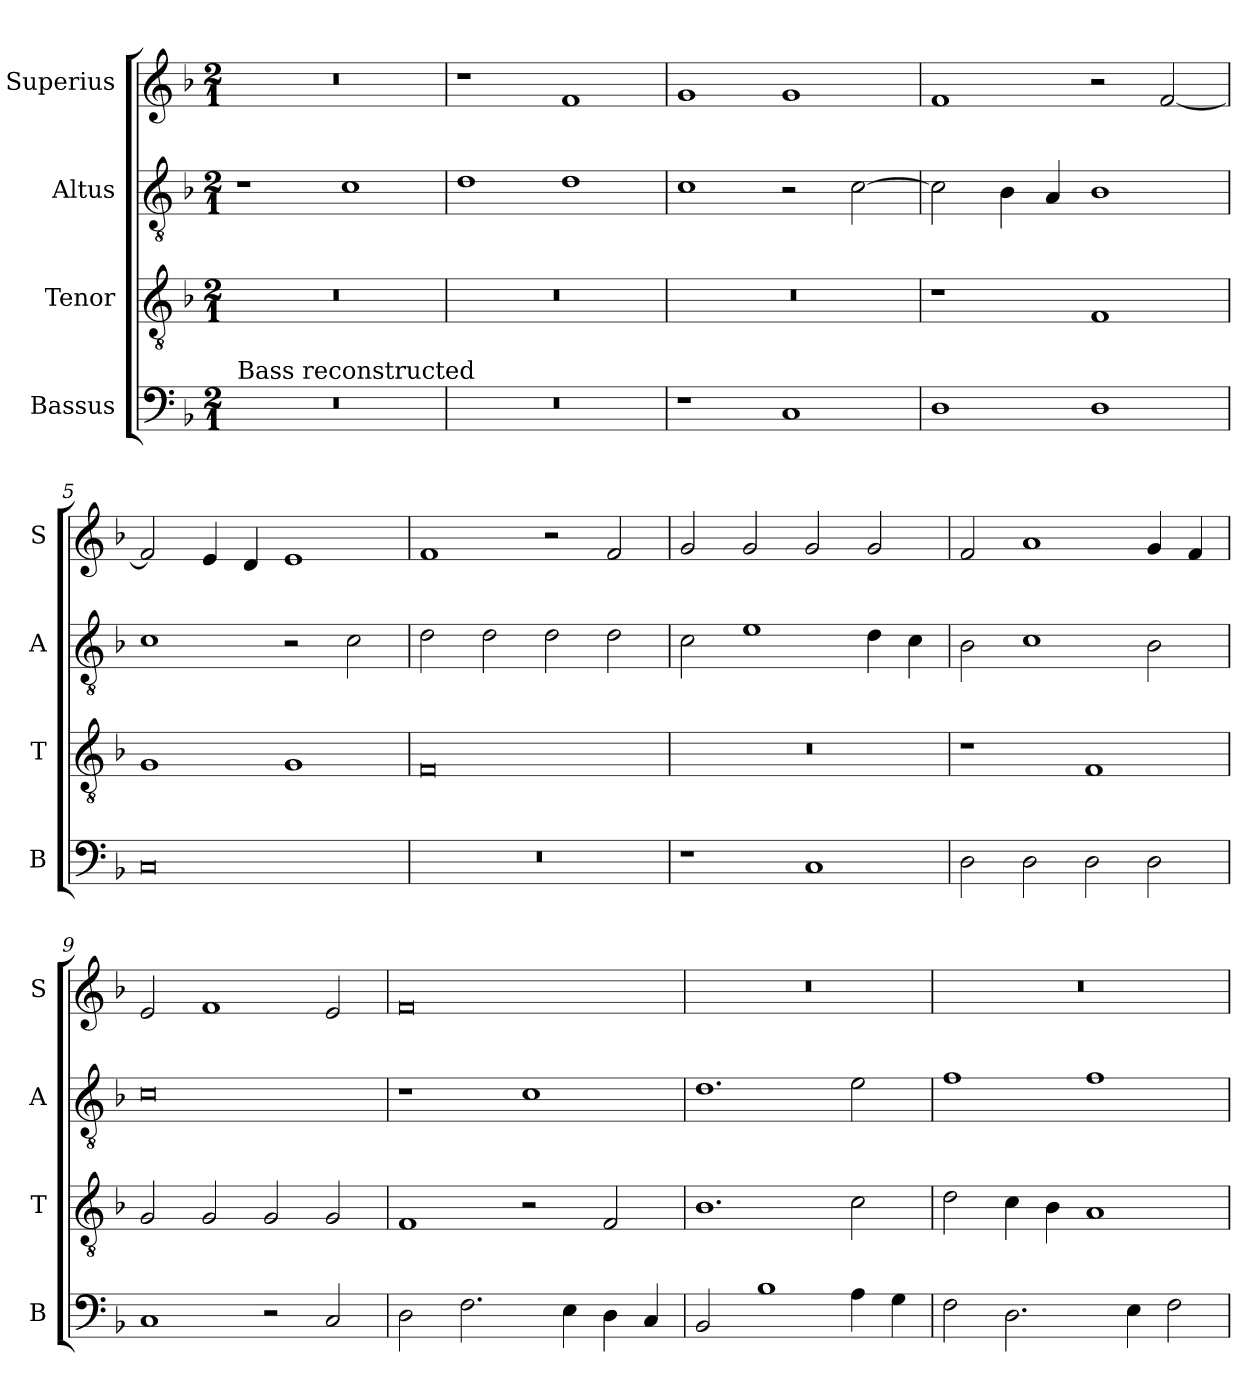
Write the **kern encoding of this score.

**kern	**kern	**kern	**kern
*part4	*part3	*part2	*part1
*staff4	*staff3	*staff2	*staff1
*I"Bassus	*I"Tenor	*I"Altus	*I"Superius
*I'B	*I'T	*I'A	*I'S
*clefF4	*clefGv2	*clefGv2	*clefG2
*k[b-]	*k[b-]	*k[b-]	*k[b-]
*M2/1	*M2/1	*M2/1	*M2/1
=1	=1	=1	=1
!LO:TX:a:t=Bass reconstructed	!	!	!
0r	0r	1r	0r
.	.	1c	.
=2	=2	=2	=2
0r	0r	1d	1r
.	.	1d	1f
=3	=3	=3	=3
1r	0r	1c	1g
1C	.	2r	1g
.	.	[2c	.
=4	=4	=4	=4
1D	1r	2c]	1f
.	.	4B-	.
.	.	4A	.
1D	1F	1B-	2r
.	.	.	[2f
=5	=5	=5	=5
0C	1G	1c	2f]
.	.	.	4e
.	.	.	4d
.	1G	2r	1e
.	.	2c	.
=6	=6	=6	=6
0r	0F	2d	1f
.	.	2d	.
.	.	2d	2r
.	.	2d	2f
=7	=7	=7	=7
1r	0r	2c	2g
.	.	1e	2g
1C	.	.	2g
.	.	4d	2g
.	.	4c	.
=8	=8	=8	=8
2D	1r	2B-	2f
2D	.	1c	1a
2D	1F	.	.
2D	.	2B-	4g
.	.	.	4f
=9	=9	=9	=9
1C	2G	0c	2e
.	2G	.	1f
2r	2G	.	.
2C	2G	.	2e
=10	=10	=10	=10
2D	1F	1r	0f
2.F	.	.	.
.	2r	1c	.
4E	.	.	.
4D	2F	.	.
4C	.	.	.
=11	=11	=11	=11
2BB-	1.B-	1.d	0r
1B-	.	.	.
4A	2c	2e	.
4G	.	.	.
=12	=12	=12	=12
2F	2d	1f	0r
2.D	4c	.	.
.	4B-	.	.
.	1A	1f	.
4E	.	.	.
2F	.	.	.
=	=	=	=
*-	*-	*-	*-
